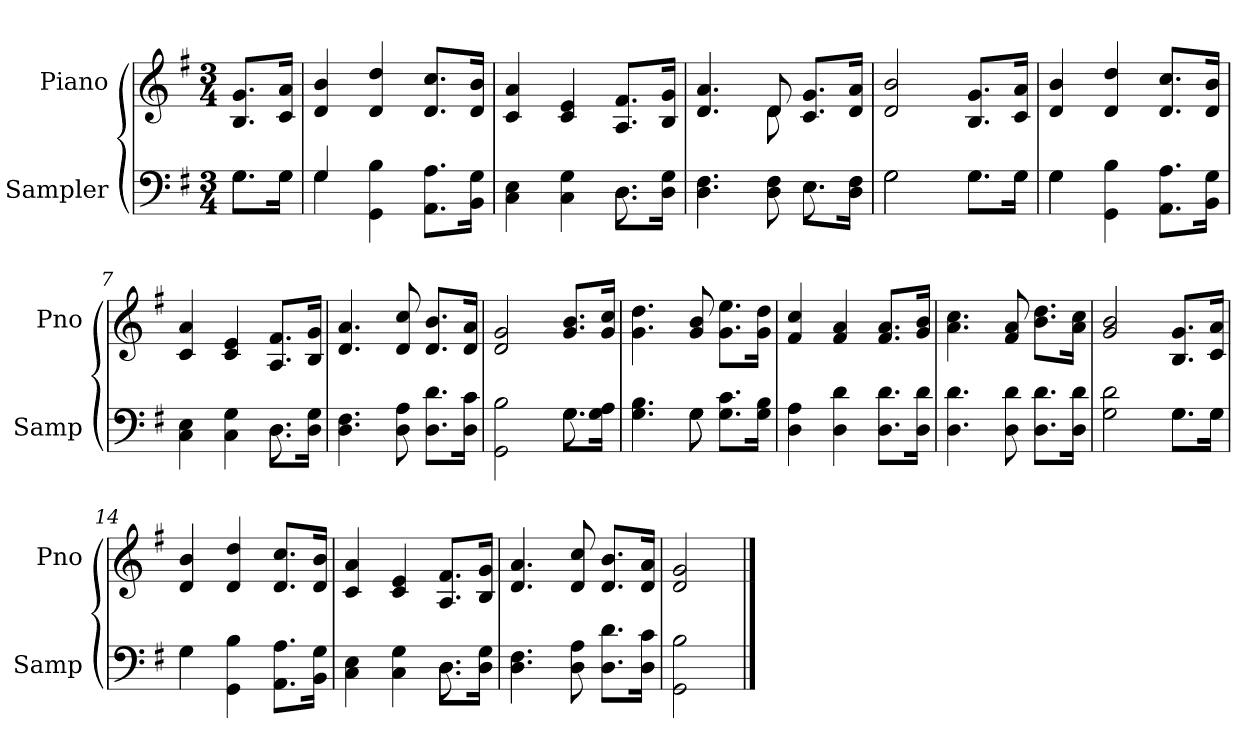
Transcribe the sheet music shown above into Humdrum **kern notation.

**kern	**kern
*part2	*part1
*staff2	*staff1
*I"Sampler	*I"Piano
*I'Samp	*I'Pno
*clefF4	*clefG2
*k[f#]	*k[f#]
*G:	*G:
*M3/4	*M3/4
=1	=1
*^	*
8.G\L	8.G\L	8.B/ 8.g/L
16G\Jk	16G\Jk	16c/ 16a/Jk
=2	=2	=2
4G/	4G	4d 4b
4GG 4B	2ryy	4d 4dd
8.AA\ 8.A\L	.	8.d/ 8.cc/L
16BB\ 16G\Jk	.	16d/ 16b/Jk
=3	=3	=3
4C 4E	2ryy	4c 4a
4C 4G	.	4c 4e
8.D\L	8.D	8.A/ 8.f#/L
16D\ 16G\Jk	16ryy	16B/ 16g/Jk
=4	=4	=4
*	*	*^
4.D 4.F#	2ryy	4.d 4.a	4.ryy
8D 8F#	.	8d/	8d
8.E\L	8.E	8.c/ 8.g/L	4ryy
16D\ 16F#\Jk	16ryy	16d/ 16a/Jk	.
*	*	*v	*v
=5	=5	=5
2G\	2G	2d 2b
8.G\L	8.G\L	8.B/ 8.g/L
16G\Jk	16G\Jk	16c/ 16a/Jk
=6	=6	=6
4G\	4G	4d 4b
4GG 4B	2ryy	4d 4dd
8.AA\ 8.A\L	.	8.d/ 8.cc/L
16BB\ 16G\Jk	.	16d/ 16b/Jk
=7	=7	=7
4C 4E	2ryy	4c 4a
4C 4G	.	4c 4e
8.D\L	8.D	8.A/ 8.f#/L
16D\ 16G\Jk	16ryy	16B/ 16g/Jk
*v	*v	*
=8	=8
4.D 4.F#	4.d 4.a
8D 8A	8d 8cc
8.D\ 8.d\L	8.d/ 8.b/L
16D\ 16c\Jk	16d/ 16a/Jk
=9	=9
*^	*
2GG 2B	2ryy	2d 2g
8.G\L	8.G	8.g/ 8.b/L
16G\ 16A\Jk	16ryy	16g/ 16cc/Jk
=10	=10	=10
4.G 4.B	4.ryy	4.g 4.dd
8G\	8G	8g 8b
8.G\ 8.c\L	4ryy	8.g\ 8.ee\L
16G\ 16B\Jk	.	16g\ 16dd\Jk
*v	*v	*
=11	=11
4D 4A	4f# 4cc
4D 4d	4f# 4a
8.D\ 8.d\L	8.f#/ 8.a/L
16D\ 16d\Jk	16g/ 16b/Jk
=12	=12
4.D 4.d	4.a 4.cc
8D 8d	8f# 8a
8.D\ 8.d\L	8.b\ 8.dd\L
16D\ 16d\Jk	16a\ 16cc\Jk
=13	=13
*^	*
2G\ 2d\	2ryy	2g 2b
8.G\L	8.G\L	8.B/ 8.g/L
16G\Jk	16G\Jk	16c/ 16a/Jk
=14	=14	=14
4G\	4G	4d 4b
4GG 4B	2ryy	4d 4dd
8.AA\ 8.A\L	.	8.d/ 8.cc/L
16BB\ 16G\Jk	.	16d/ 16b/Jk
=15	=15	=15
4C 4E	2ryy	4c 4a
4C 4G	.	4c 4e
8.D\L	8.D	8.A/ 8.f#/L
16D\ 16G\Jk	16ryy	16B/ 16g/Jk
*v	*v	*
=16	=16
4.D 4.F#	4.d 4.a
8D 8A	8d 8cc
8.D\ 8.d\L	8.d/ 8.b/L
16D\ 16c\Jk	16d/ 16a/Jk
=17	=17
2GG 2B	2d 2g
==	==
*-	*-
